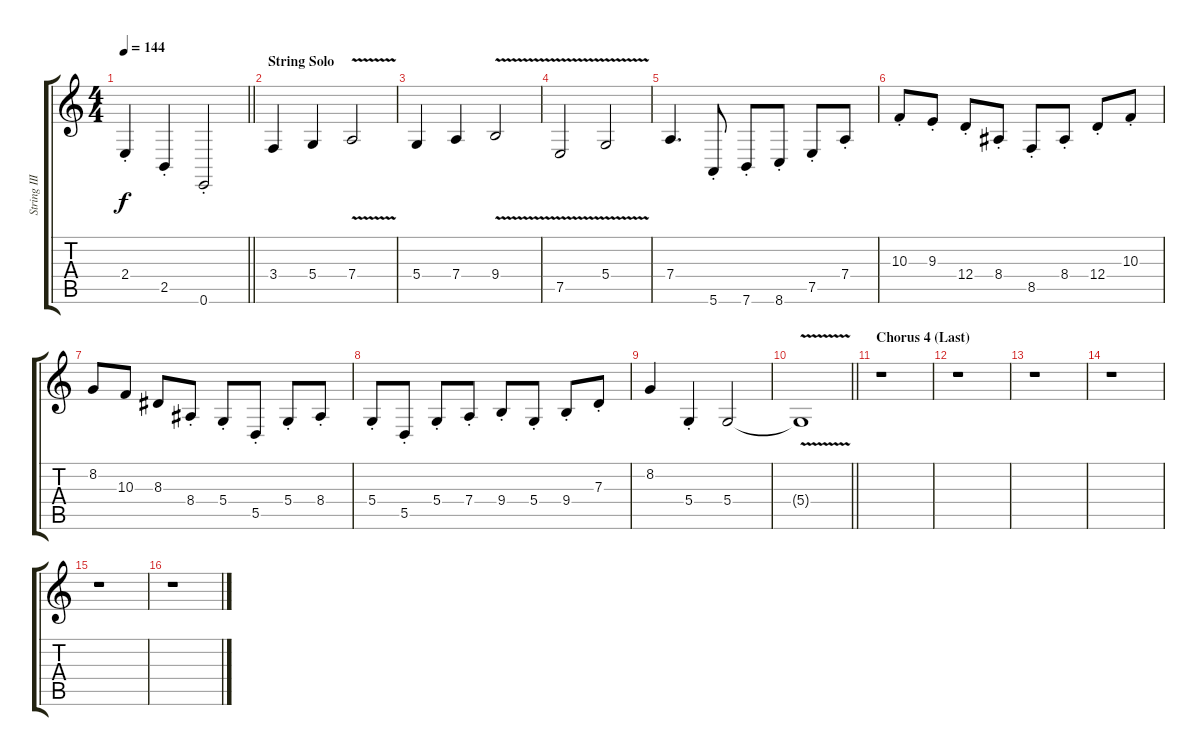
\track ("String III" "String III") {instrument stringensemble1}
\staff {score tabs}
\tuning (E4 B3 G3 D3 A2 E2) {hide}
\ts (4 4)
\tempo 144
\clef g2
\barLineRight lightlight
\ks c
2.4{st}.4{dy f} 2.5{st}.4 0.6{st}.2 |
\section ("" "String Solo")
3.4.4 5.4.4 7.4{v}.2 |
5.4.4 7.4.4 9.4{v}.2 |
7.5{v}.2 5.4{v}.2 |
7.4.4{d} 5.6{st}.8 7.6{st}.8 8.6{st}.8 7.5{st}.8 7.4{st}.8 |
10.3{st}.8 9.3{st}.8 12.4{st}.8 8.4{st}.8 8.5{st}.8 8.4{st}.8 12.4{st}.8 10.3{st}.8 |
8.2.8 10.3.8 8.3.8 8.4{st}.8 5.4{st}.8 5.5{st}.8 5.4{st}.8 8.4{st}.8 |
5.4{st}.8 5.5{st}.8 5.4{st}.8 7.4{st}.8 9.4{st}.8 5.4{st}.8 9.4{st}.8 7.3{st}.8 |
8.2.4 5.4{st}.4 5.4.2{volume 0} |
\barLineRight lightlight
5.4{v t}.1 |
\section ("" "Chorus 4 (Last)")
r.1 |
r.1 |
r.1 |
r.1 |
r.1 |
r.1
